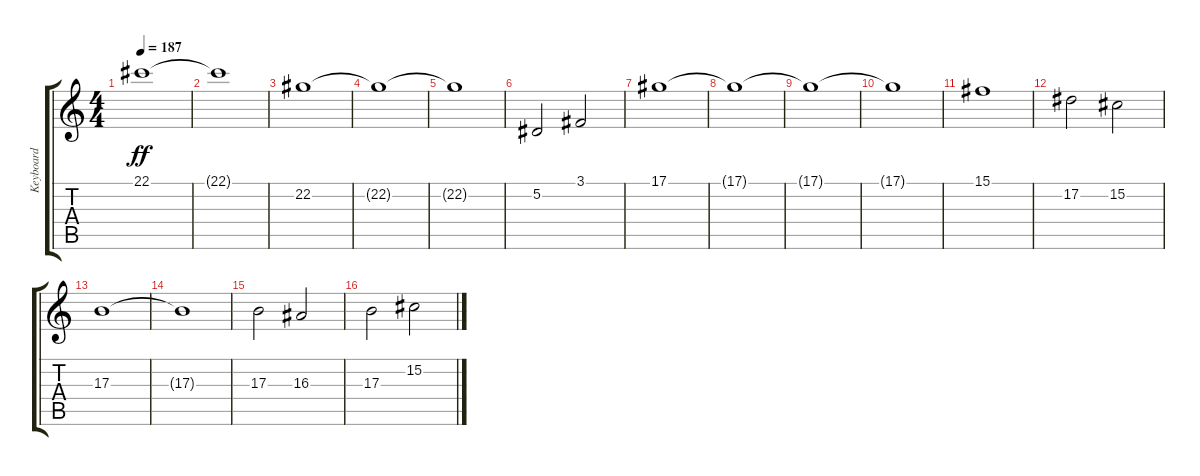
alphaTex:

\track ("Keyboard" "Keyboard") {instrument acousticgrandpiano}
\staff {score tabs}
\tuning (Eb4 Bb3 Gb3 Db3 Ab2 Eb2) {hide}
\ts (4 4)
\tempo 187
\clef g2
\ks c
22.1.1{dy ff} |
22.1{t}.1 |
22.2.1 |
22.2{t}.1 |
22.2{t}.1 |
5.2.2 3.1.2 |
17.1.1 |
17.1{t}.1 |
17.1{t}.1 |
17.1{t}.1 |
15.1.1 |
17.2.2 15.2.2 |
17.3.1 |
17.3{t}.1 |
17.3.2 16.3.2 |
17.3.2 15.2.2
